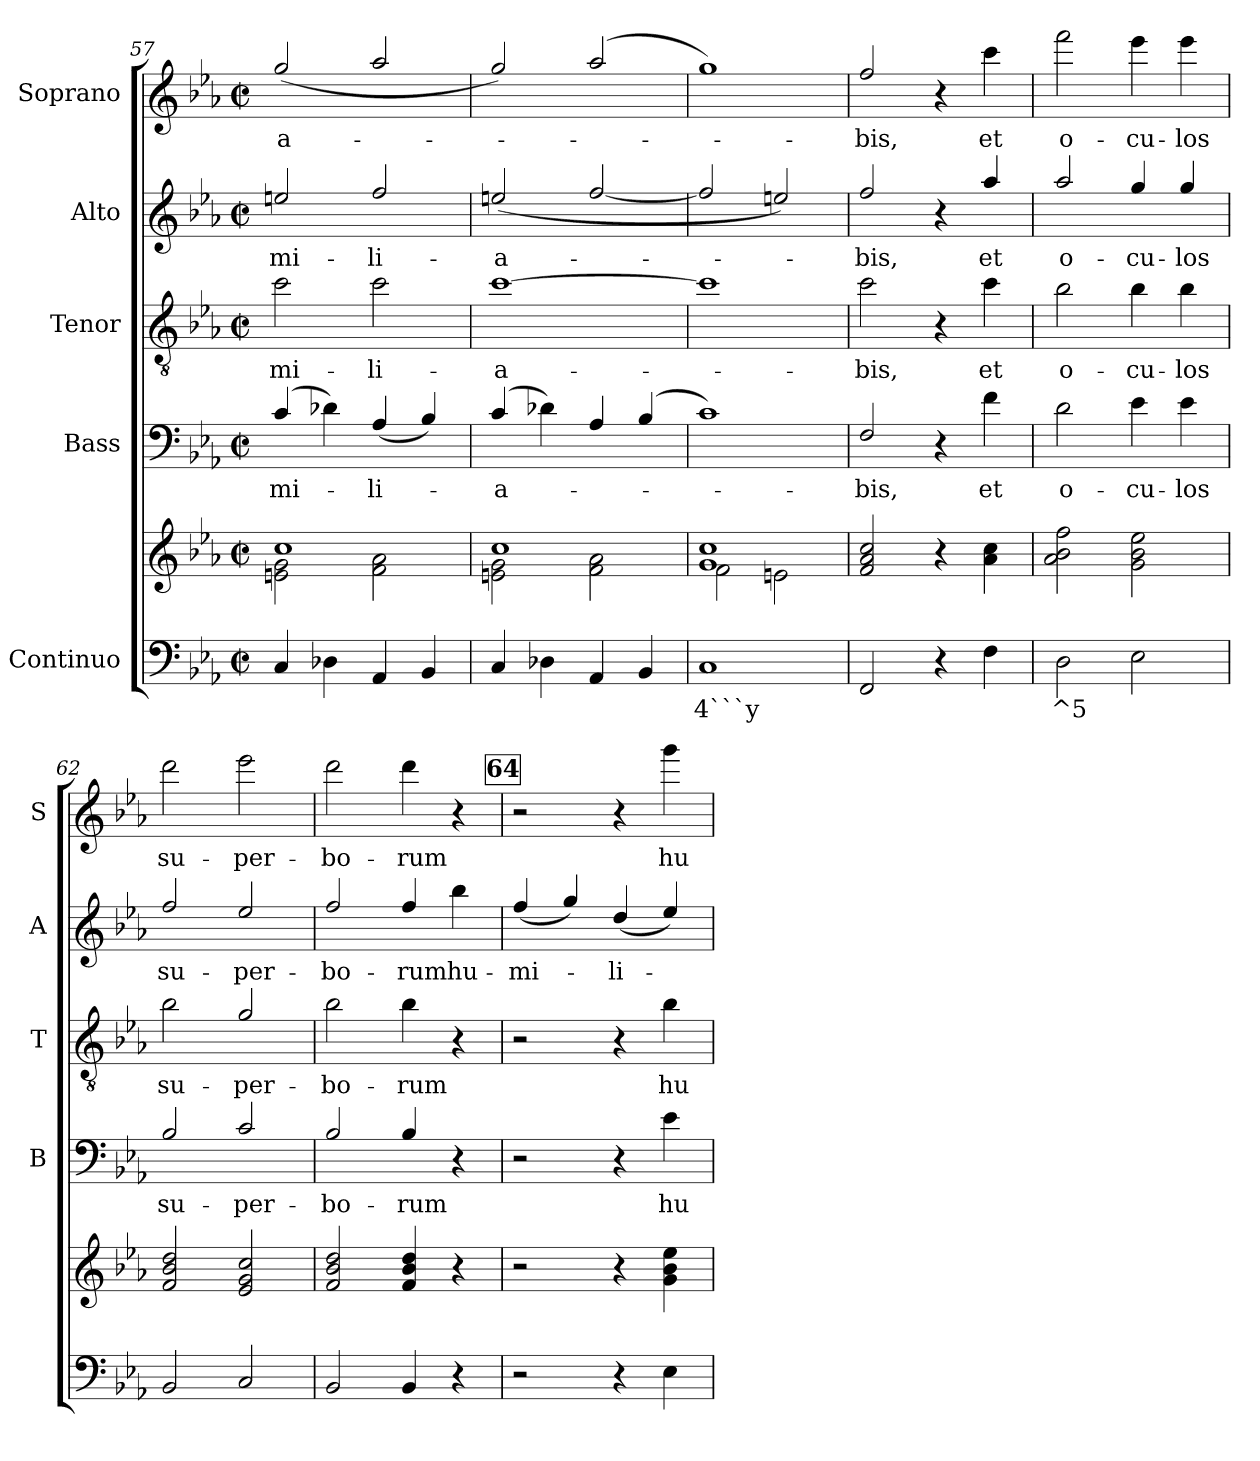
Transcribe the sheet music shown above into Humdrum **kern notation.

**kern	**text	**kern	**kern	**text	**kern	**text	**kern	**text	**kern	**text
*part5	*part5	*part5	*part4	*part4	*part3	*part3	*part2	*part2	*part1	*part1
*staff6	*staff6	*staff5	*staff4	*staff4	*staff3	*staff3	*staff2	*staff2	*staff1	*staff1
*I"Continuo	*	*	*I"Bass	*	*I"Tenor	*	*I"Alto	*	*I"Soprano	*
*	*	*	*I'B	*	*I'T	*	*I'A	*	*I'S	*
*clefF4	*	*clefG2	*clefF4	*	*clefGv2	*	*clefG2	*	*clefG2	*
*	*	*	*ITrd7c12	*	*ITrd7c12	*	*ITrd7c12	*	*ITrd7c12	*
*k[b-e-a-]	*	*k[b-e-a-]	*k[b-e-a-]	*	*k[b-e-a-]	*	*k[b-e-a-]	*	*k[b-e-a-]	*
*E-:	*	*E-:	*E-:	*	*E-:	*	*E-:	*	*E-:	*
*M2/2	*	*M2/2	*M2/2	*	*M2/2	*	*M2/2	*	*M2/2	*
*met(c|)	*	*met(c|)	*met(c|)	*	*met(c|)	*	*met(c|)	*	*met(c|)	*
=57	=57	=57	=57	=57	=57	=57	=57	=57	=57	=57
*	*	*^	*	*	*	*	*	*	*	*
!	!	!	!	!	!LO:LY:b	!	!	!	!	!	!
!	!	!	!	!	!	!	!LO:LY:b	!	!	!	!
!	!	!	!	!	!	!	!	!	!LO:LY:b	!	!
!	!	!	!	!	!	!	!	!	!	!	!LO:LY:b
4C/	.	1cc!	2en!\ 2g!\	(4C/	-mi-	2c\	-mi-	2en/	-mi-	(<2g/	-a-
4D-X\	.	.	.	4D-X\)	.	.	.	.	.	.	.
!	!	!	!	!	!LO:LY:b	!	!	!	!	!	!
!	!	!	!	!	!	!	!LO:LY:b	!	!	!	!
!	!	!	!	!	!	!	!	!	!LO:LY:b	!	!
4AA-/	.	.	2f!\ 2a-!\	(<4AA-/	-li-	2c\	-li-	2f/	-li-	2a-/	.
4BB-/	.	.	.	4BB-/)	.	.	.	.	.	.	.
=58	=58	=58	=58	=58	=58	=58	=58	=58	=58	=58	=58
!	!	!	!	!	!LO:LY:b	!	!	!	!	!	!
!	!	!	!	!	!	!	!LO:LY:b	!	!	!	!
!	!	!	!	!	!	!	!	!	!LO:LY:b	!	!
4C/	.	1cc!	2en!\ 2g!\	(4C/	-a-	[1c	-a-	(<2en/	-a-	2g/)	.
4D-X\	.	.	.	4D-X\)	.	.	.	.	.	.	.
4AA-/	.	.	2f!\ 2a-!\	4AA-/	.	.	.	[2f/	.	(<2a-/	.
4BB-/	.	.	.	(<4BB-/	.	.	.	.	.	.	.
=59	=59	=59	=59	=59	=59	=59	=59	=59	=59	=59	=59
!	!LO:LY:b	!	!	!	!	!	!	!	!	!	!
1C	4```y	1g! 1cc!	2f!\	1C)	.	1c]	.	2f/]	.	1g)	.
.	.	.	2en!\	.	.	.	.	2en/)	.	.	.
*	*	*v	*v	*	*	*	*	*	*	*	*
=60	=60	=60	=60	=60	=60	=60	=60	=60	=60	=60
*	*	*^	*	*	*	*	*	*	*	*
!	!	!	!	!	!LO:LY:b	!	!	!	!	!	!
*	*	*v	*v	*	*	*	*	*	*	*	*
*	*	*^	*	*	*	*	*	*	*	*
!	!	!	!	!	!	!	!LO:LY:b	!	!	!	!
*	*	*v	*v	*	*	*	*	*	*	*	*
*	*	*^	*	*	*	*	*	*	*	*
!	!	!	!	!	!	!	!	!	!LO:LY:b	!	!
*	*	*v	*v	*	*	*	*	*	*	*	*
*	*	*^	*	*	*	*	*	*	*	*
!	!	!	!	!	!	!	!	!	!	!	!LO:LY:b
*	*	*v	*v	*	*	*	*	*	*	*	*
2FF/	.	2f!/ 2a-!/ 2cc!/	2FF/	-bis,	2c\	-bis,	2f/	-bis,	2f/	-bis,
4r	.	4r	4r	.	4r	.	4r	.	4r	.
!	!	!	!	!LO:LY:b	!	!	!	!	!	!
!	!	!	!	!	!	!LO:LY:b	!	!	!	!
!	!	!	!	!	!	!	!	!LO:LY:b	!	!
!	!	!	!	!	!	!	!	!	!	!LO:LY:b
4F\	.	4a-!\ 4cc!\	4F\	et	4c\	et	4a-/	et	4cc\	et
=61	=61	=61	=61	=61	=61	=61	=61	=61	=61	=61
!	!LO:LY:b	!	!	!	!	!	!	!	!	!
!	!	!	!	!LO:LY:b	!	!	!	!	!	!
!	!	!	!	!	!	!LO:LY:b	!	!	!	!
!	!	!	!	!	!	!	!	!LO:LY:b	!	!
!	!	!	!	!	!	!	!	!	!	!LO:LY:b
2D\	^5	2a-!\ 2b-!\ 2ff!\	2D\	o-	2B-\	o-	2a-/	o-	2ff\	o-
!	!	!	!	!LO:LY:b	!	!	!	!	!	!
!	!	!	!	!	!	!LO:LY:b	!	!	!	!
!	!	!	!	!	!	!	!	!LO:LY:b	!	!
!	!	!	!	!	!	!	!	!	!	!LO:LY:b
2E-\	.	2g!\ 2b-!\ 2ee-!\	4E-\	-cu-	4B-\	-cu-	4g/	-cu-	4ee-\	-cu-
!	!	!	!	!LO:LY:b	!	!	!	!	!	!
!	!	!	!	!	!	!LO:LY:b	!	!	!	!
!	!	!	!	!	!	!	!	!LO:LY:b	!	!
!	!	!	!	!	!	!	!	!	!	!LO:LY:b
.	.	.	4E-\	-los	4B-\	-los	4g/	-los	4ee-\	-los
=62	=62	=62	=62	=62	=62	=62	=62	=62	=62	=62
!	!	!	!	!LO:LY:b	!	!	!	!	!	!
!	!	!	!	!	!	!LO:LY:b	!	!	!	!
!	!	!	!	!	!	!	!	!LO:LY:b	!	!
!	!	!	!	!	!	!	!	!	!	!LO:LY:b
2BB-/	.	2f!/ 2b-!/ 2dd!/	2BB-/	su-	2B-\	su-	2f/	su-	2dd\	su-
!	!	!	!	!LO:LY:b	!	!	!	!	!	!
!	!	!	!	!	!	!LO:LY:b	!	!	!	!
!	!	!	!	!	!	!	!	!LO:LY:b	!	!
!	!	!	!	!	!	!	!	!	!	!LO:LY:b
2C/	.	2e-!/ 2g!/ 2cc!/	2C/	-per-	2G/	-per-	2e-/	-per-	2ee-\	-per-
=63	=63	=63	=63	=63	=63	=63	=63	=63	=63	=63
!	!	!	!	!LO:LY:b	!	!	!	!	!	!
!	!	!	!	!	!	!LO:LY:b	!	!	!	!
!	!	!	!	!	!	!	!	!LO:LY:b	!	!
!	!	!	!	!	!	!	!	!	!	!LO:LY:b
2BB-/	.	2f!/ 2b-!/ 2dd!/	2BB-/	-bo-	2B-\	-bo-	2f/	-bo-	2dd\	-bo-
!	!	!	!	!LO:LY:b	!	!	!	!	!	!
!	!	!	!	!	!	!LO:LY:b	!	!	!	!
!	!	!	!	!	!	!	!	!LO:LY:b	!	!
!	!	!	!	!	!	!	!	!	!	!LO:LY:b
4BB-/	.	4f!/ 4b-!/ 4dd!/	4BB-/	-rum	4B-\	-rum	4f/	-rum	4dd\	-rum
!	!	!	!	!	!	!	!	!LO:LY:b	!	!
4r	.	4r	4r	.	4r	.	4b-\	hu-	4r	.
!!LO:LB:g=z
!!LO:REH:place=s1:a:B:fs=8.3:t=64
=64	=64	=64	=64	=64	=64	=64	=64	=64	=64	=64
!	!	!	!	!	!	!	!	!LO:LY:b	!	!
2r	.	2r	2r	.	2r	.	(<4f/	-mi-	2r	.
.	.	.	.	.	.	.	4g/)	.	.	.
!	!	!	!	!	!	!	!	!LO:LY:b	!	!
4r	.	4r	4r	.	4r	.	(<4d/	-li-	4r	.
!	!	!	!	!LO:LY:b	!	!	!	!	!	!
!	!	!	!	!	!	!LO:LY:b	!	!	!	!
!	!	!	!	!	!	!	!	!	!	!LO:LY:b
4E-\	.	4g!\ 4b-!\ 4ee-!\	4E-\	hu-	4B-\	hu-	4e-/)	.	4gg\	hu-
=	=	=	=	=	=	=	=	=	=	=
*-	*-	*-	*-	*-	*-	*-	*-	*-	*-	*-
